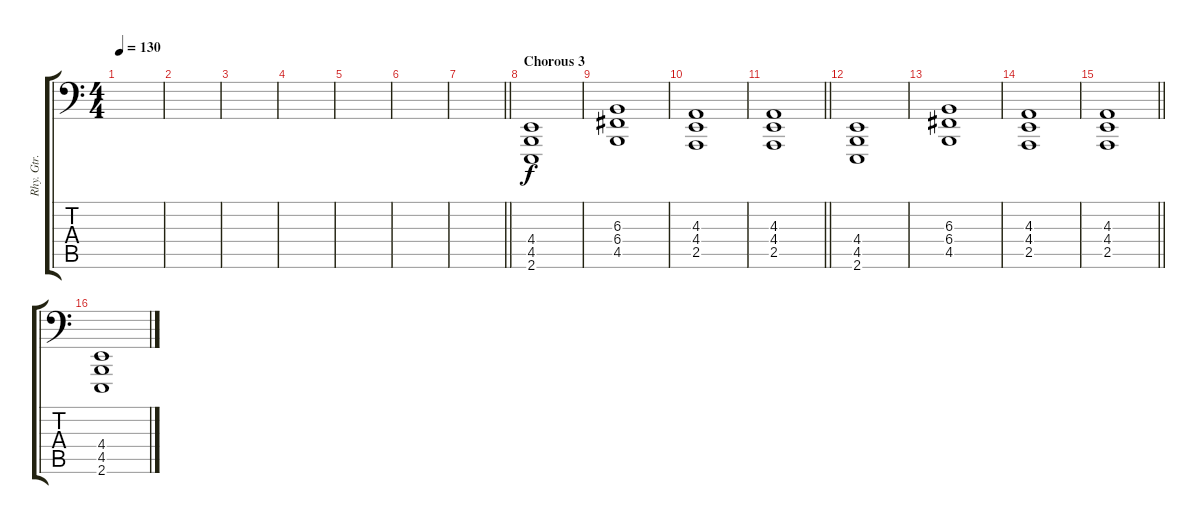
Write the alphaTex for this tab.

\track ("Rhy. Gtr. 3" "Rhy. Gtr. ") {instrument electricgrandpiano}
\staff {score tabs}
\tuning (D3 A2 F2 C2 G1 D1) {hide}
\ts (4 4)
\tempo 130
\clef f4
\ks c
|
|
|
|
|
|
\barLineRight lightlight
|
\section ("" "Chorous 3")
(4.4 4.5 2.6).1 |
(6.3 6.4 4.5).1 |
(4.3 4.4 2.5).1 |
\barLineRight lightlight
(4.3 4.4 2.5).1 |
(4.4 4.5 2.6).1 |
(6.3 6.4 4.5).1 |
(4.3 4.4 2.5).1 |
\barLineRight lightlight
(4.3 4.4 2.5).1 |
(4.4 4.5 2.6).1
